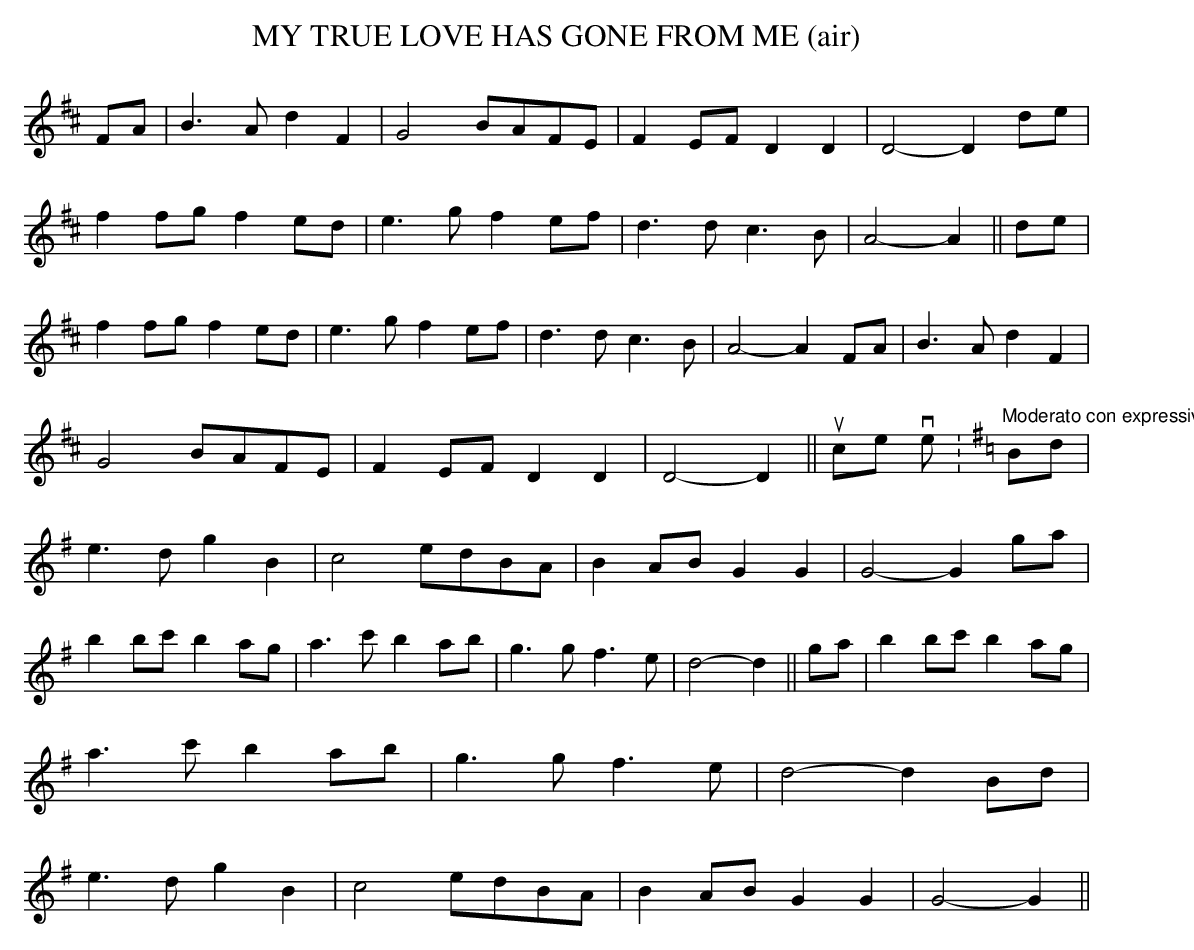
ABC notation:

X:1
T:MY TRUE LOVE HAS GONE FROM ME (air)\
Y:"Moderato con expressivo"\
M:4/4\
L:1/8\
K:Dmaj % source key G\
FA|B3 A d2 F2|G4 BAFE|F2 EF D2 D2|D4-D2 de|\
f2 fg f2 ed|e3 g f2 ef|d3 d c3 B|A4-A2||\
de|f2 fg f2 ed|e3 g f2 ef|d3 d c3 B|A4-A2 FA|\
B3 A d2 F2|G4 BAFE|F2 EF D2 D2|D4-D2||\
\
\
source version:\
K:G\
"Moderato con expressivo"\
Bd|e3 d g2 B2|c4 edBA|B2 AB G2 G2|G4-G2 ga|\
b2 bc' b2 ag|a3 c' b2 ab|g3 g f3 e|d4-d2||\
ga|b2 bc' b2 ag|a3 c' b2 ab|g3 g f3 e|d4-d2 Bd|\
e3 d g2 B2|c4 edBA|B2 AB G2 G2|G4-G2||\
\
\
